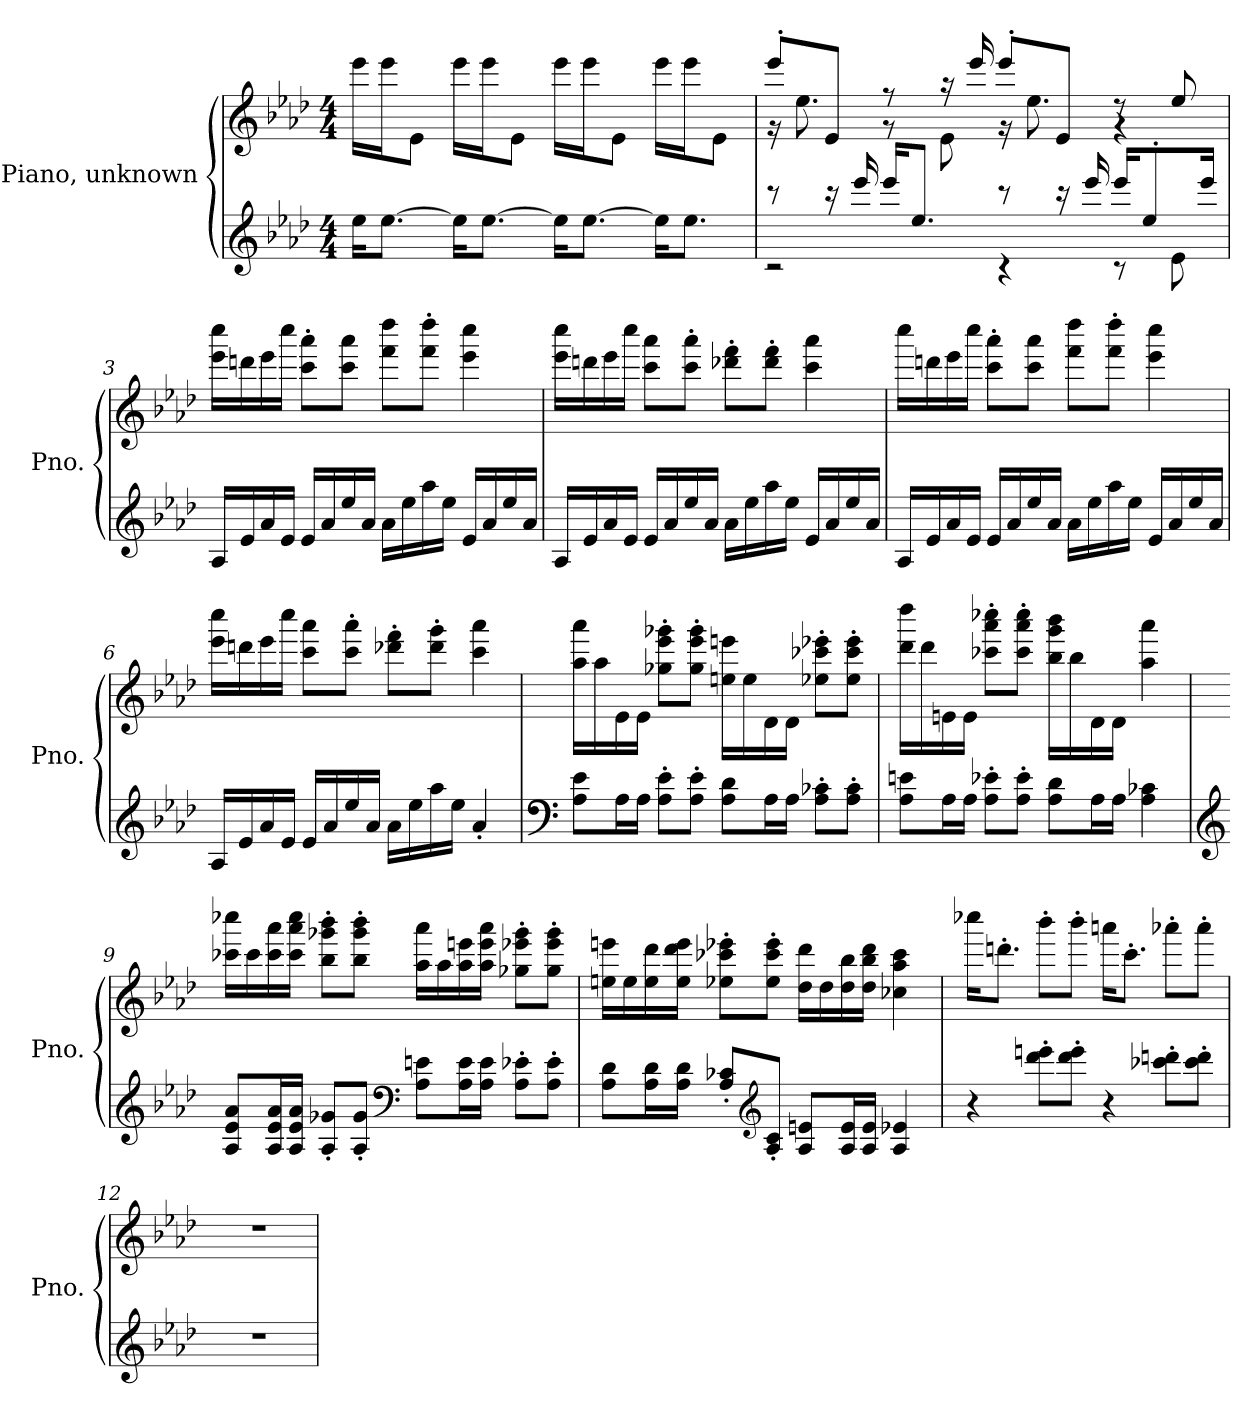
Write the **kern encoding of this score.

**kern	**kern
*part1	*part1
*staff2	*staff1
*I"Piano, unknown	*
*I'Pno.	*
*clefG2	*clefG2
*k[b-e-a-d-]	*k[b-e-a-d-]
*M4/4	*M4/4
*MM120	*MM120
=1	=1
16ee-\KL	16eee-\LL
[8.ee-\J	16eee-\J
.	8e-\J
16ee-\KL]	16eee-\LL
[8.ee-\J	16eee-\J
.	8e-\J
16ee-\KL]	16eee-\LL
[8.ee-\J	16eee-\J
.	8e-\J
16ee-\KL]	16eee-\LL
8.ee-\J	16eee-\J
.	8e-\J
=2	=2
*^	*^
8r	2r	8eee-'/L	16r
.	.	.	8.ee-\
16r	.	8e-/J	.
16eee-/	.	.	.
16eee-/KL	.	8r	8r
8.ee-/J	.	.	.
.	.	16r	8e-\
.	.	16eee-/	.
8r	4r	8eee-'/L	16r
.	.	.	8.ee-\
16r	.	8e-/J	.
16eee-/	.	.	.
16eee-/KL	8r	8r	4r
8ee-'/	.	.	.
.	8e-\	8ee-/	.
16eee-/Jk	.	.	.
*v	*v	*	*
*	*v	*v
!!LO:LB:g=z
=3	=3
16A-/LL	16eee-\ 16cccc\LL
16e-/	16dddn\
16a-/	16eee-\
16e-/JJ	16cccc\JJ
16e-/LL	8ccc\' 8aaa-\'L
16a-/	.
16ee-/	8ccc\ 8aaa-\J
16a-/JJ	.
16a-\LL	8fff\ 8dddd-\L
16ee-\	.
16aa-\	8fff\' 8dddd-\'J
16ee-\JJ	.
16e-/LL	4eee-\ 4cccc\
16a-/	.
16ee-/	.
16a-/JJ	.
=4	=4
16A-/LL	16eee-\ 16cccc\LL
16e-/	16dddn\
16a-/	16eee-\
16e-/JJ	16cccc\JJ
16e-/LL	8ccc\ 8aaa-\L
16a-/	.
16ee-/	8ccc\' 8aaa-\'J
16a-/JJ	.
16a-\LL	8ddd-X\' 8fff\'L
16ee-\	.
16aa-\	8ddd-\' 8fff\'J
16ee-\JJ	.
16e-/LL	4ccc\ 4aaa-\
16a-/	.
16ee-/	.
16a-/JJ	.
!!LO:LB:g=z
=5	=5
16A-/LL	16cccc\LL
16e-/	16dddn\
16a-/	16eee-\
16e-/JJ	16cccc\JJ
16e-/LL	8ccc\' 8aaa-\'L
16a-/	.
16ee-/	8ccc\ 8aaa-\J
16a-/JJ	.
16a-\LL	8fff\ 8dddd-\L
16ee-\	.
16aa-\	8fff\' 8dddd-\'J
16ee-\JJ	.
16e-/LL	4eee-\ 4cccc\
16a-/	.
16ee-/	.
16a-/JJ	.
=6	=6
16A-/LL	16eee-\ 16cccc\LL
16e-/	16dddn\
16a-/	16eee-\
16e-/JJ	16cccc\JJ
16e-/LL	8ccc\ 8aaa-\L
16a-/	.
16ee-/	8ccc\' 8aaa-\'J
16a-/JJ	.
16a-\LL	8ddd-X\' 8fff\'L
16ee-\	.
16aa-\	8ddd-\' 8ggg\'J
16ee-\JJ	.
4a-'/	4ccc\ 4aaa-\
!!LO:LB:g=z
=7	=7
*clefF4	*
8A-\ 8e-\L	16aa-\ 16aaa-\LL
.	16aa-\
16A-\L	16e-\
16A-\JJ	16e-\JJ
8A-\' 8e-\'L	8gg-X\' 8eee-\' 8ggg-X\'L
8A-\' 8e-\'J	8gg-\' 8eee-\' 8ggg-\'J
8A-\ 8d-\L	16een\ 16eeen\LL
.	16ee\
16A-\L	16d-\
16A-\JJ	16d-\JJ
8A-\' 8c-X\'L	8ee-X\' 8ccc-X\' 8eee-X\'L
8A-\' 8c-\'J	8ee-\' 8ccc-\' 8eee-\'J
=8	=8
8A-\ 8en\L	16ddd-\ 16dddd-\LL
.	16ddd-\
16A-\L	16en\
16A-\JJ	16e\JJ
8A-\' 8e-X\'L	8ccc-X\' 8aaa-\' 8cccc-X\'L
8A-\' 8e-\'J	8ccc-\' 8aaa-\' 8cccc-\'J
8A-\ 8d-\L	16bb-\ 16ggg\ 16bbb-\LL
.	16bb-\
16A-\L	16d-\
16A-\JJ	16d-\JJ
4A-\ 4c-X\	4aa-\ 4aaa-\
!!LO:LB:g=z
=9	=9
*clefG2	*
8A-/ 8e-/ 8a-/L	16ccc-X\ 16cccc-X\LL
.	16ccc-\
16A-/ 16e-/ 16a-/L	16ccc-\ 16aaa-\
16A-/ 16e-/ 16a-/JJ	16ccc-\ 16aaa-\ 16cccc-\JJ
8A-/' 8g-X/'L	8bb-\' 8ggg-X\' 8bbb-\'L
8A-/' 8g-/'J	8bb-\' 8ggg-\' 8bbb-\'J
*clefF4	*
8A-\ 8en\L	16aa-\ 16aaa-\LL
.	16aa-\
16A-\ 16e\L	16aa-\ 16eeen\
16A-\ 16e\JJ	16aa-\ 16eee\ 16aaa-\JJ
8A-\' 8e-X\'L	8gg-X\' 8eee-X\' 8ggg-\'L
8A-\' 8e-\'J	8gg-\' 8eee-\' 8ggg-\'J
=10	=10
8A-\ 8d-\L	16een\ 16eeen\LL
.	16ee\
16A-\ 16d-\L	16ee\ 16ddd-\
16A-\ 16d-\JJ	16ee\ 16ddd-\ 16eee\JJ
8A-/' 8c-X/'L	8ee-X\' 8ccc-X\' 8eee-X\'L
*clefG2	*
8A-/' 8c-/'J	8ee-\' 8ccc-\' 8eee-\'J
8A-/ 8en/L	16dd-\ 16ddd-\LL
.	16dd-\
16A-/ 16e/L	16dd-\ 16bb-\
16A-/ 16e/JJ	16dd-\ 16bb-\ 16ddd-\JJ
4A-/ 4e-X/	4cc-X\ 4aa-\ 4ccc-\
!!LO:LB:g=z
=11	=11
4r	16cccc-X\KL
.	8.dddn'\J
8ddd-\' 8eeen\'L	8bbb-'\L
8ddd-\' 8eee\'J	8bbb-'\J
4r	16aaan\KL
.	8.ccc'\J
8ccc-X\' 8dddn\'L	8aaa-X'\L
8ccc-\' 8ddd\'J	8aaa-'\J
=12	=12
1r	1r
=	=
*-	*-
